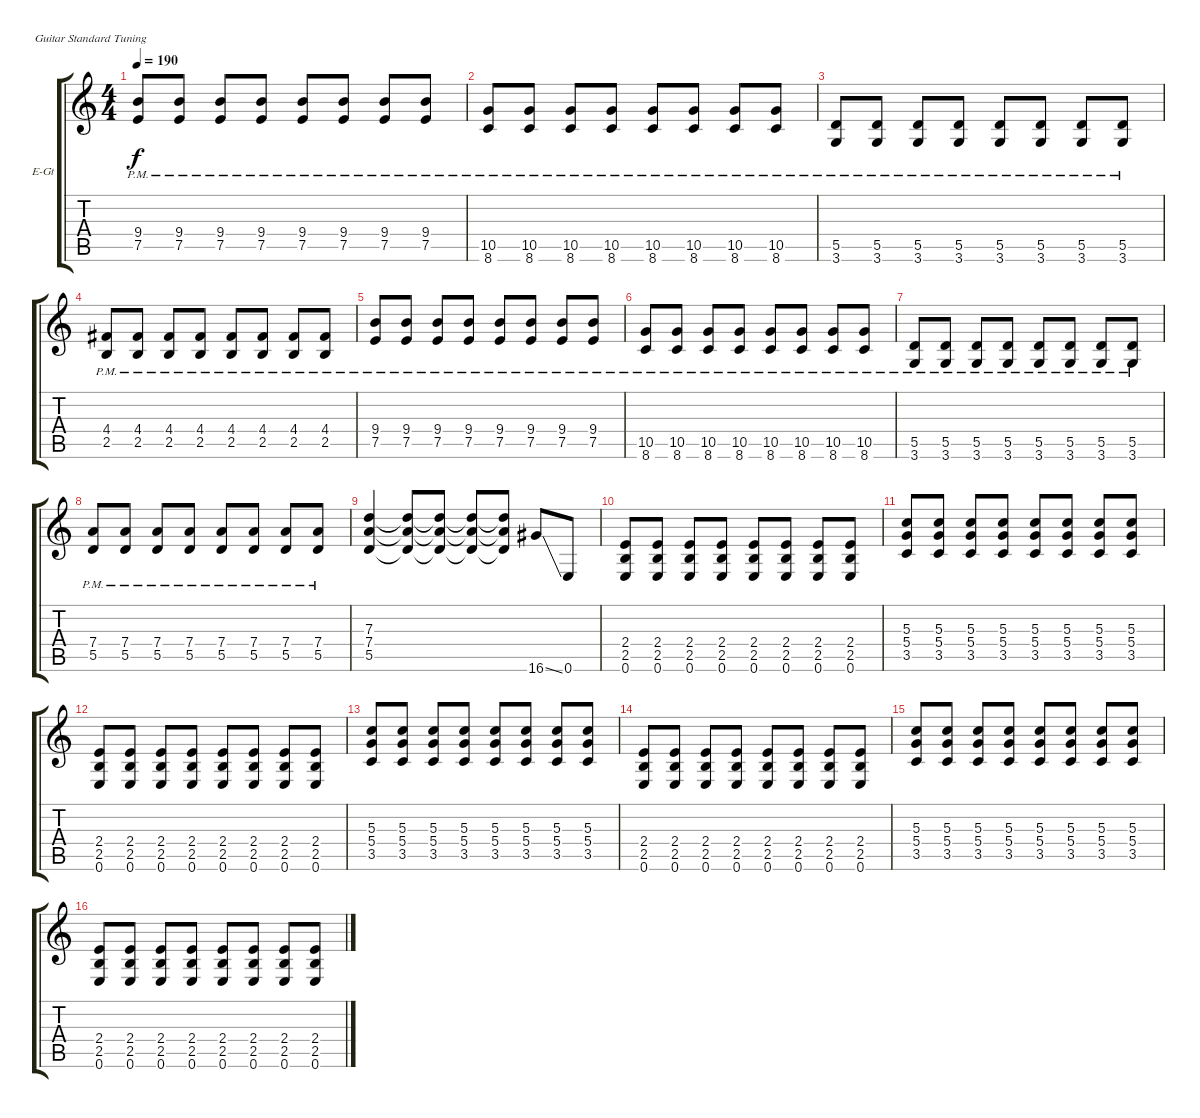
\defaultSystemsLayout 4
\bracketExtendMode groupsimilarinstruments
\firstSystemTrackNameOrientation horizontal
\otherSystemsTrackNameOrientation horizontal
\track ("Electric Guitar" "E-Gt") {instrument distortionguitar}
\staff {score tabs}
\tuning (E4 B3 G3 D3 A2 E2)
\ts (4 4)
\tempo 190
\clef g2
\scale
0.485477
\ks c
(9.4{pm} 7.5{pm}).8{dy f instrument distortionguitar} (9.4{pm} 7.5{pm}).8 (9.4{pm} 7.5{pm}).8 (9.4{pm} 7.5{pm}).8 (9.4{pm} 7.5{pm}).8 (9.4{pm} 7.5{pm}).8 (9.4{pm} 7.5{pm}).8 (9.4{pm} 7.5{pm}).8 |
\scale
0.257261 (10.5{pm} 8.6{pm}).8 (10.5{pm} 8.6{pm}).8 (10.5{pm} 8.6{pm}).8 (10.5{pm} 8.6{pm}).8 (10.5{pm} 8.6{pm}).8 (10.5{pm} 8.6{pm}).8 (10.5{pm} 8.6{pm}).8 (10.5{pm} 8.6{pm}).8 |
\scale
0.257261 (5.5{pm} 3.6{pm}).8 (5.5{pm} 3.6{pm}).8 (5.5{pm} 3.6{pm}).8 (5.5{pm} 3.6{pm}).8 (5.5{pm} 3.6{pm}).8 (5.5{pm} 3.6{pm}).8 (5.5{pm} 3.6{pm}).8 (5.5{pm} 3.6{pm}).8 |
\scale
0.333333 (4.4{pm} 2.5{pm}).8 (4.4{pm} 2.5{pm}).8 (4.4{pm} 2.5{pm}).8 (4.4{pm} 2.5{pm}).8 (4.4{pm} 2.5{pm}).8 (4.4{pm} 2.5{pm}).8 (4.4{pm} 2.5{pm}).8 (4.4{pm} 2.5{pm}).8 |
\scale
0.333333 (9.4{pm} 7.5{pm}).8 (9.4{pm} 7.5{pm}).8 (9.4{pm} 7.5{pm}).8 (9.4{pm} 7.5{pm}).8 (9.4{pm} 7.5{pm}).8 (9.4{pm} 7.5{pm}).8 (9.4{pm} 7.5{pm}).8 (9.4{pm} 7.5{pm}).8 |
\scale
0.333333 (10.5{pm} 8.6{pm}).8 (10.5{pm} 8.6{pm}).8 (10.5{pm} 8.6{pm}).8 (10.5{pm} 8.6{pm}).8 (10.5{pm} 8.6{pm}).8 (10.5{pm} 8.6{pm}).8 (10.5{pm} 8.6{pm}).8 (10.5{pm} 8.6{pm}).8 |
\scale
0.333333 (5.5{pm} 3.6{pm}).8 (5.5{pm} 3.6{pm}).8 (5.5{pm} 3.6{pm}).8 (5.5{pm} 3.6{pm}).8 (5.5{pm} 3.6{pm}).8 (5.5{pm} 3.6{pm}).8 (5.5{pm} 3.6{pm}).8 (5.5{pm} 3.6{pm}).8 |
\scale
0.333333 (7.4{pm} 5.5{pm}).8 (7.4{pm} 5.5{pm}).8 (7.4{pm} 5.5{pm}).8 (7.4{pm} 5.5{pm}).8 (7.4{pm} 5.5{pm}).8 (7.4{pm} 5.5{pm}).8 (7.4{pm} 5.5{pm}).8 (7.4{pm} 5.5{pm}).8 |
\scale
0.333333 (7.3 7.4 5.5).4 (7.3{t} 7.4{t} 5.5{t}).8 (7.3{t} 7.4{t} 5.5{t}).8 (5.5{t} 7.4{t} 7.3{t}).8 (5.5{t} 7.3{t} 7.4{t}).8 16.6{ss}.8 0.6.8 |
\scale
0.333333 (2.4 2.5 0.6).8 (2.4 2.5 0.6).8 (2.4 2.5 0.6).8 (2.4 2.5 0.6).8 (2.4 2.5 0.6).8 (2.4 2.5 0.6).8 (2.4 2.5 0.6).8 (2.4 2.5 0.6).8 |
\scale
0.333333 (5.3 5.4 3.5).8 (5.3 5.4 3.5).8 (5.3 5.4 3.5).8 (5.3 5.4 3.5).8 (5.3 5.4 3.5).8 (5.3 5.4 3.5).8 (5.3 5.4 3.5).8 (5.3 5.4 3.5).8 |
\scale
0.333333 (2.4 2.5 0.6).8 (2.4 2.5 0.6).8 (2.4 2.5 0.6).8 (2.4 2.5 0.6).8 (2.4 2.5 0.6).8 (2.4 2.5 0.6).8 (2.4 2.5 0.6).8 (2.4 2.5 0.6).8 |
\scale
0.333333 (5.3 5.4 3.5).8 (5.3 5.4 3.5).8 (5.3 5.4 3.5).8 (5.3 5.4 3.5).8 (5.3 5.4 3.5).8 (5.3 5.4 3.5).8 (5.3 5.4 3.5).8 (5.3 5.4 3.5).8 |
\scale
0.333333 (2.4 2.5 0.6).8 (2.4 2.5 0.6).8 (2.4 2.5 0.6).8 (2.4 2.5 0.6).8 (2.4 2.5 0.6).8 (2.4 2.5 0.6).8 (2.4 2.5 0.6).8 (2.4 2.5 0.6).8 |
\scale
0.333333 (5.3 5.4 3.5).8 (5.3 5.4 3.5).8 (5.3 5.4 3.5).8 (5.3 5.4 3.5).8 (5.3 5.4 3.5).8 (5.3 5.4 3.5).8 (5.3 5.4 3.5).8 (5.3 5.4 3.5).8 |
\scale
0.333333 (2.4 2.5 0.6).8 (2.4 2.5 0.6).8 (2.4 2.5 0.6).8 (2.4 2.5 0.6).8 (2.4 2.5 0.6).8 (2.4 2.5 0.6).8 (2.4 2.5 0.6).8 (2.4 2.5 0.6).8
